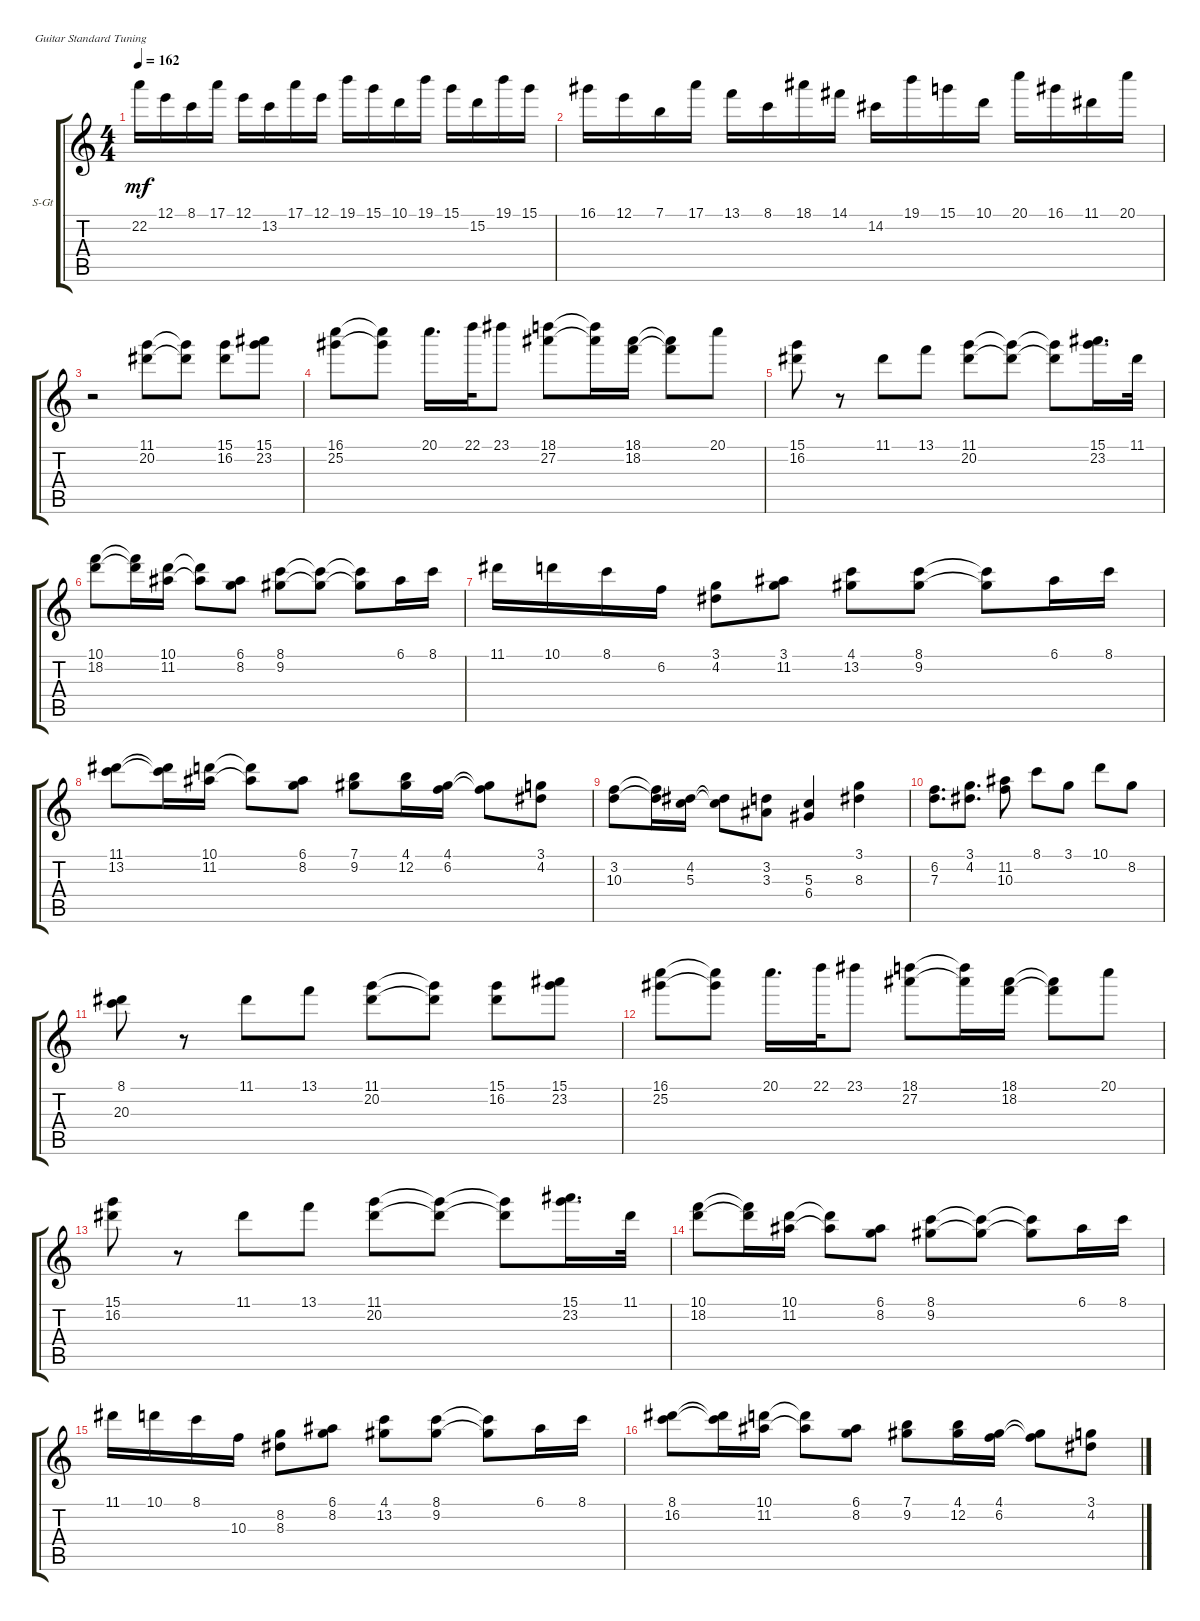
\defaultSystemsLayout 4
\bracketExtendMode groupsimilarinstruments
\firstSystemTrackNameOrientation horizontal
\otherSystemsTrackNameOrientation horizontal
\track ("Steel Guitar" "S-Gt") {instrument acousticguitarsteel}
\staff {score tabs}
\tuning (E4 B3 G3 D3 A2 E2)
\ts (4 4)
\tempo 162
\clef g2
\ks c
22.2.16{dy mf} 12.1.16 8.1.16 17.1.16 12.1.16 13.2.16 17.1.16 12.1.16 19.1.16 15.1.16 10.1.16 19.1.16 15.1.16 15.2.16 19.1.16 15.1.16 |
16.1.16 12.1.16 7.1.16 17.1.16 13.1.16 8.1.16 18.1.16 14.1.16 14.2.16 19.1.16 15.1.16 10.1.16 20.1.16 16.1.16 11.1.16 20.1.16 |
r.2 (20.2 11.1).8 (20.2{t} 11.1{t}).8 (16.2 15.1).8 (23.2 15.1).8 |
(25.2 16.1).8 (25.2{t} 16.1{t}).8 20.1.16{d} 22.1.32 23.1.8 (27.2 18.1).8 (27.2{t} 18.1{t}).16 (18.2 18.1).16 (18.2{t} 18.1{t}).8 20.1.8 |
(16.2 15.1).8 r.8 11.1.8 13.1.8 (20.2 11.1).8 (20.2{t} 11.1{t}).8 (20.2{t} 11.1{t}).8 (23.2 15.1).16{d} 11.1.32 |
(18.2 10.1).8 (18.2{t} 10.1{t}).16 (11.2 10.1).16 (11.2{t} 10.1{t}).8 (8.2 6.1).8 (9.2 8.1).8 (9.2{t} 8.1{t}).8 (9.2{t} 8.1{t}).8 6.1.16 8.1.16 |
11.1.16 10.1.16 8.1.16 6.2.16 (4.2 3.1).8 (11.2 3.1).8 (13.2 4.1).8 (9.2 8.1).8 (9.2{t} 8.1{t}).8 6.1.16 8.1.16 |
(13.2 11.1).8 (13.2{t} 11.1{t}).16 (11.2 10.1).16 (11.2{t} 10.1{t}).8 (8.2 6.1).8 (9.2 7.1).8 (12.2 4.1).16 (6.2 4.1).16 (6.2{t} 4.1{t}).8 (4.2 3.1).8 |
(10.3 3.2).8 (10.3{t} 3.2{t}).16 (5.3 4.2).16 (5.3{t} 4.2{t}).8 (3.3 3.2).8 (6.4 5.3).4 (8.3 3.1).4 |
(7.3 6.2).8{d} (4.2 3.1).8{d} (10.3 11.2).8 8.1.8 3.1.8 10.1.8 8.2.8 |
(20.3 8.1).8 r.8 11.1.8 13.1.8 (20.2 11.1).8 (20.2{t} 11.1{t}).8 (16.2 15.1).8 (23.2 15.1).8 |
(25.2 16.1).8 (25.2{t} 16.1{t}).8 20.1.16{d} 22.1.32 23.1.8 (27.2 18.1).8 (27.2{t} 18.1{t}).16 (18.2 18.1).16 (18.2{t} 18.1{t}).8 20.1.8 |
(16.2 15.1).8 r.8 11.1.8 13.1.8 (20.2 11.1).8 (20.2{t} 11.1{t}).8 (20.2{t} 11.1{t}).8 (23.2 15.1).16{d} 11.1.32 |
(18.2 10.1).8 (18.2{t} 10.1{t}).16 (11.2 10.1).16 (11.2{t} 10.1{t}).8 (8.2 6.1).8 (9.2 8.1).8 (9.2{t} 8.1{t}).8 (9.2{t} 8.1{t}).8 6.1.16 8.1.16 |
11.1.16 10.1.16 8.1.16 10.3.16 (8.3 8.2).8 (8.2 6.1).8 (13.2 4.1).8 (9.2 8.1).8 (9.2{t} 8.1{t}).8 6.1.16 8.1.16 |
(16.2 8.1).8 (16.2{t} 8.1{t}).16 (11.2 10.1).16 (11.2{t} 10.1{t}).8 (8.2 6.1).8 (9.2 7.1).8 (12.2 4.1).16 (6.2 4.1).16 (6.2{t} 4.1{t}).8 (4.2 3.1).8
